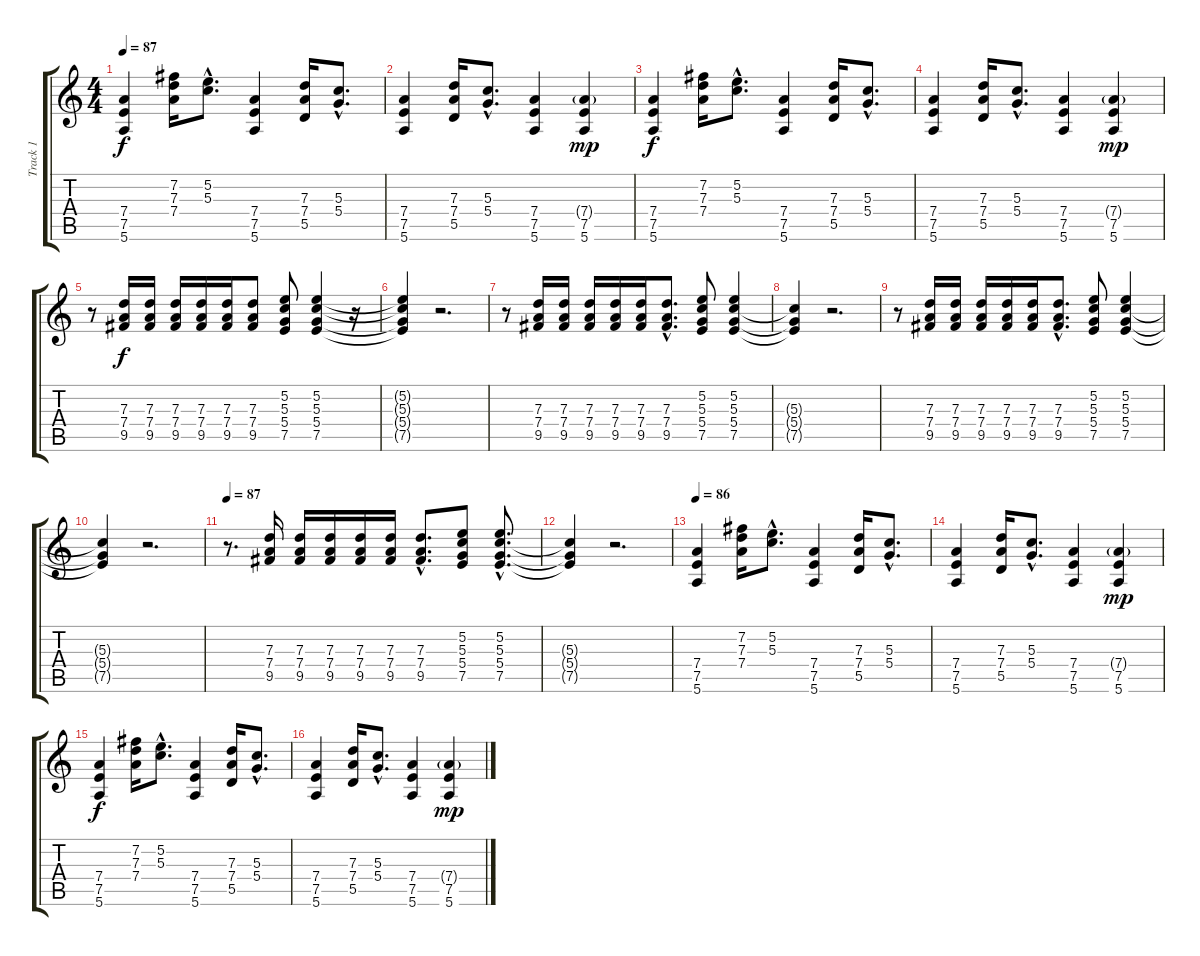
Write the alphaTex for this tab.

\track ("Track 1" "Track 1") {instrument overdrivenguitar}
\staff {score tabs}
\tuning (E4 B3 G3 D3 A2 E2) {hide}
\ts (4 4)
\tempo 87
\clef g2
\ks c
(7.4 7.5 5.6).4{dy f} (7.2 7.3 7.4).16 (5.2{hac} 5.3{hac}).8{d} (7.4 7.5 5.6).4 (7.3 7.4 5.5).16 (5.3{hac} 5.4{hac}).8{d} |
(7.4 7.5 5.6).4 (7.3 7.4 5.5).16 (5.3{hac} 5.4{hac}).8{d} (7.4 7.5 5.6).4 (7.4{g} 7.5 5.6).4{dy mp} |
(7.4 7.5 5.6).4{dy f} (7.2 7.3 7.4).16 (5.2{hac} 5.3{hac}).8{d} (7.4 7.5 5.6).4 (7.3 7.4 5.5).16 (5.3{hac} 5.4{hac}).8{d} |
(7.4 7.5 5.6).4 (7.3 7.4 5.5).16 (5.3{hac} 5.4{hac}).8{d} (7.4 7.5 5.6).4 (7.4{g} 7.5 5.6).4{dy mp} |
r.8 (7.3 7.4 9.5).16{dy f} (7.3 7.4 9.5).16 (7.3 7.4 9.5).16 (7.3 7.4 9.5).16 (7.3 7.4 9.5).16 (7.3 7.4 9.5).8 (5.2 5.3 5.4 7.5).8 (5.2 5.3 5.4 7.5).4 r.16 |
(5.2{t} 5.3{t} 5.4{t} 7.5{t}).4 r.2{d} |
r.8 (7.3 7.4 9.5).16 (7.3 7.4 9.5).16 (7.3 7.4 9.5).16 (7.3 7.4 9.5).16 (7.3 7.4 9.5).16 (7.3{hac} 7.4{hac} 9.5{hac}).8{d} (5.2 5.3 5.4 7.5).8 (5.2 5.3 5.4 7.5).4 |
(5.3{t} 5.4{t} 7.5{t}).4 r.2{d} |
r.8 (7.3 7.4 9.5).16 (7.3 7.4 9.5).16 (7.3 7.4 9.5).16 (7.3 7.4 9.5).16 (7.3 7.4 9.5).16 (7.3{hac} 7.4{hac} 9.5{hac}).8{d} (5.2 5.3 5.4 7.5).8 (5.2 5.3 5.4 7.5).4 |
(5.3{t} 5.4{t} 7.5{t}).4 r.2{d} |
\tempo 87
r.8{d} (7.3 7.4 9.5).16 (7.3 7.4 9.5).16 (7.3 7.4 9.5).16 (7.3 7.4 9.5).16 (7.3 7.4 9.5).16 (7.3{hac} 7.4{hac} 9.5{hac}).8{d} (5.2 5.3 5.4 7.5).8 (5.2{hac} 5.3{hac} 5.4{hac} 7.5{hac}).8{d} |
(5.3{t} 5.4{t} 7.5{t}).4 r.2{d} |
\tempo 86
(7.4 7.5 5.6).4 (7.2 7.3 7.4).16 (5.2{hac} 5.3{hac}).8{d} (7.4 7.5 5.6).4 (7.3 7.4 5.5).16 (5.3{hac} 5.4{hac}).8{d} |
(7.4 7.5 5.6).4 (7.3 7.4 5.5).16 (5.3{hac} 5.4{hac}).8{d} (7.4 7.5 5.6).4 (7.4{g} 7.5 5.6).4{dy mp} |
(7.4 7.5 5.6).4{dy f} (7.2 7.3 7.4).16 (5.2{hac} 5.3{hac}).8{d} (7.4 7.5 5.6).4 (7.3 7.4 5.5).16 (5.3{hac} 5.4{hac}).8{d} |
(7.4 7.5 5.6).4 (7.3 7.4 5.5).16 (5.3{hac} 5.4{hac}).8{d} (7.4 7.5 5.6).4 (7.4{g} 7.5 5.6).4{dy mp}
